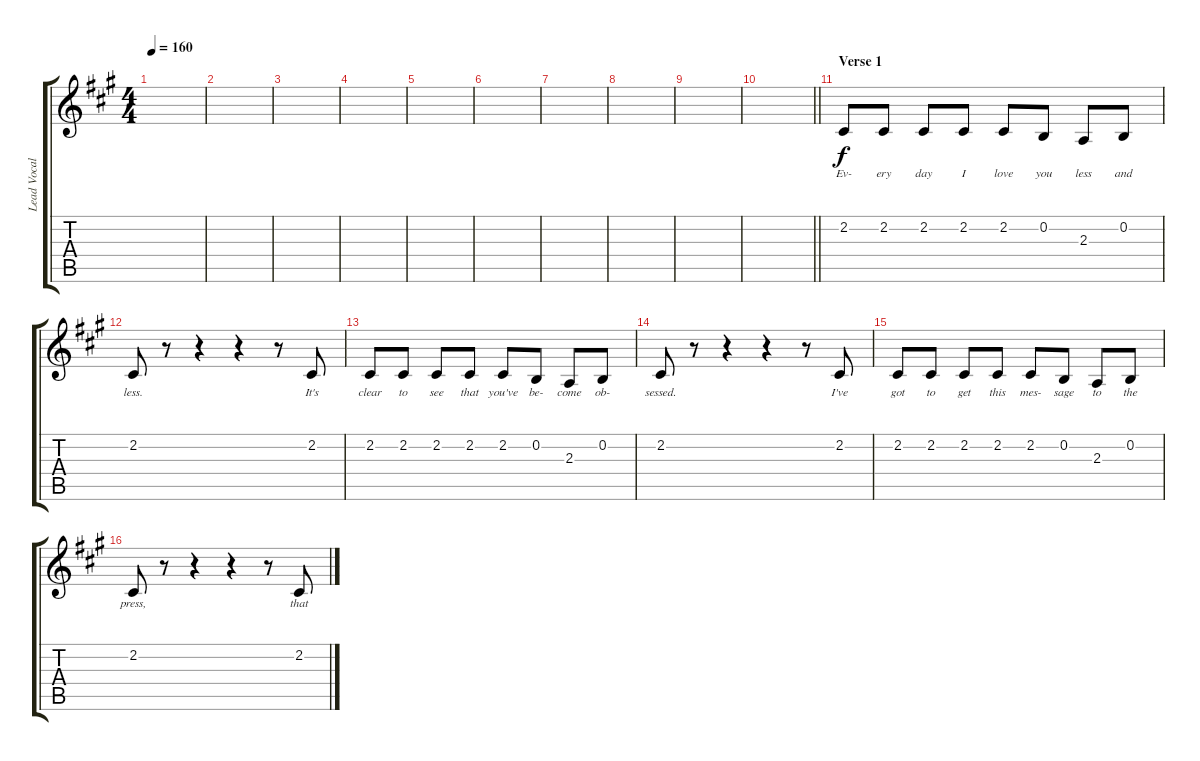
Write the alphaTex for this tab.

\track ("Lead Vocals" "Lead Vocal") {instrument altosax}
\staff {score tabs}
\tuning (E4 B3 G3 D3 A2 E2) {hide}
\ts (4 4)
\tempo 160
\clef g2
\ks a
|
|
|
|
|
|
|
|
|
\barLineRight lightlight
|
\section ("" "Verse 1")
2.2.8{lyrics (0 "Ev-") lyrics (1 "") lyrics (2 "") lyrics (3 "") lyrics (4 "")} 2.2.8{lyrics (0 "ery") lyrics (1 "") lyrics (2 "") lyrics (3 "") lyrics (4 "")} 2.2.8{lyrics (0 "day") lyrics (1 "") lyrics (2 "") lyrics (3 "") lyrics (4 "")} 2.2.8{lyrics (0 "I") lyrics (1 "") lyrics (2 "") lyrics (3 "") lyrics (4 "")} 2.2.8{lyrics (0 "love") lyrics (1 "") lyrics (2 "") lyrics (3 "") lyrics (4 "")} 0.2.8{lyrics (0 "you") lyrics (1 "") lyrics (2 "") lyrics (3 "") lyrics (4 "")} 2.3.8{lyrics (0 "less") lyrics (1 "") lyrics (2 "") lyrics (3 "") lyrics (4 "")} 0.2.8{lyrics (0 "and") lyrics (1 "") lyrics (2 "") lyrics (3 "") lyrics (4 "")} |
2.2.8{lyrics (0 "less.") lyrics (1 "") lyrics (2 "") lyrics (3 "") lyrics (4 "")} r.8 r.4 r.4 r.8 2.2.8{lyrics (0 "It's") lyrics (1 "") lyrics (2 "") lyrics (3 "") lyrics (4 "")} |
2.2.8{lyrics (0 "clear") lyrics (1 "") lyrics (2 "") lyrics (3 "") lyrics (4 "")} 2.2.8{lyrics (0 "to") lyrics (1 "") lyrics (2 "") lyrics (3 "") lyrics (4 "")} 2.2.8{lyrics (0 "see") lyrics (1 "") lyrics (2 "") lyrics (3 "") lyrics (4 "")} 2.2.8{lyrics (0 "that") lyrics (1 "") lyrics (2 "") lyrics (3 "") lyrics (4 "")} 2.2.8{lyrics (0 "you've") lyrics (1 "") lyrics (2 "") lyrics (3 "") lyrics (4 "")} 0.2.8{lyrics (0 "be-") lyrics (1 "") lyrics (2 "") lyrics (3 "") lyrics (4 "")} 2.3.8{lyrics (0 "come") lyrics (1 "") lyrics (2 "") lyrics (3 "") lyrics (4 "")} 0.2.8{lyrics (0 "ob-") lyrics (1 "") lyrics (2 "") lyrics (3 "") lyrics (4 "")} |
2.2.8{lyrics (0 "sessed.") lyrics (1 "") lyrics (2 "") lyrics (3 "") lyrics (4 "")} r.8 r.4 r.4 r.8 2.2.8{lyrics (0 "I've") lyrics (1 "") lyrics (2 "") lyrics (3 "") lyrics (4 "")} |
2.2.8{lyrics (0 "got") lyrics (1 "") lyrics (2 "") lyrics (3 "") lyrics (4 "")} 2.2.8{lyrics (0 "to") lyrics (1 "") lyrics (2 "") lyrics (3 "") lyrics (4 "")} 2.2.8{lyrics (0 "get") lyrics (1 "") lyrics (2 "") lyrics (3 "") lyrics (4 "")} 2.2.8{lyrics (0 "this") lyrics (1 "") lyrics (2 "") lyrics (3 "") lyrics (4 "")} 2.2.8{lyrics (0 "mes-") lyrics (1 "") lyrics (2 "") lyrics (3 "") lyrics (4 "")} 0.2.8{lyrics (0 "sage") lyrics (1 "") lyrics (2 "") lyrics (3 "") lyrics (4 "")} 2.3.8{lyrics (0 "to") lyrics (1 "") lyrics (2 "") lyrics (3 "") lyrics (4 "")} 0.2.8{lyrics (0 "the") lyrics (1 "") lyrics (2 "") lyrics (3 "") lyrics (4 "")} |
2.2.8{lyrics (0 "press,") lyrics (1 "") lyrics (2 "") lyrics (3 "") lyrics (4 "")} r.8 r.4 r.4 r.8 2.2.8{lyrics (0 "that") lyrics (1 "") lyrics (2 "") lyrics (3 "") lyrics (4 "")}
